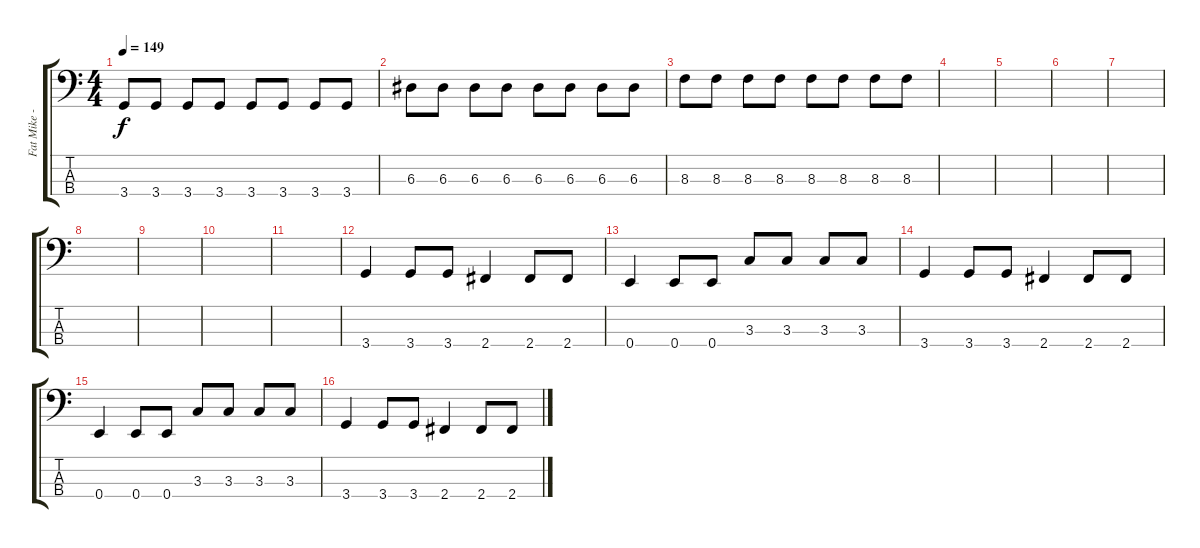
\track ("Fat Mike - Bass" "Fat Mike -") {instrument electricbasspick}
\staff {score tabs}
\tuning (G2 D2 A1 E1) {hide}
\ts (4 4)
\tempo 149
\clef f4
\ks c
3.4.8{dy f} 3.4.8 3.4.8 3.4.8 3.4.8 3.4.8 3.4.8 3.4.8 |
6.3.8 6.3.8 6.3.8 6.3.8 6.3.8 6.3.8 6.3.8 6.3.8 |
8.3.8 8.3.8 8.3.8 8.3.8 8.3.8 8.3.8 8.3.8 8.3.8 |
|
|
|
|
|
|
|
|
3.4.4 3.4.8 3.4.8 2.4.4 2.4.8 2.4.8 |
0.4.4 0.4.8 0.4.8 3.3.8 3.3.8 3.3.8 3.3.8 |
3.4.4 3.4.8 3.4.8 2.4.4 2.4.8 2.4.8 |
0.4.4 0.4.8 0.4.8 3.3.8 3.3.8 3.3.8 3.3.8 |
3.4.4 3.4.8 3.4.8 2.4.4 2.4.8 2.4.8
